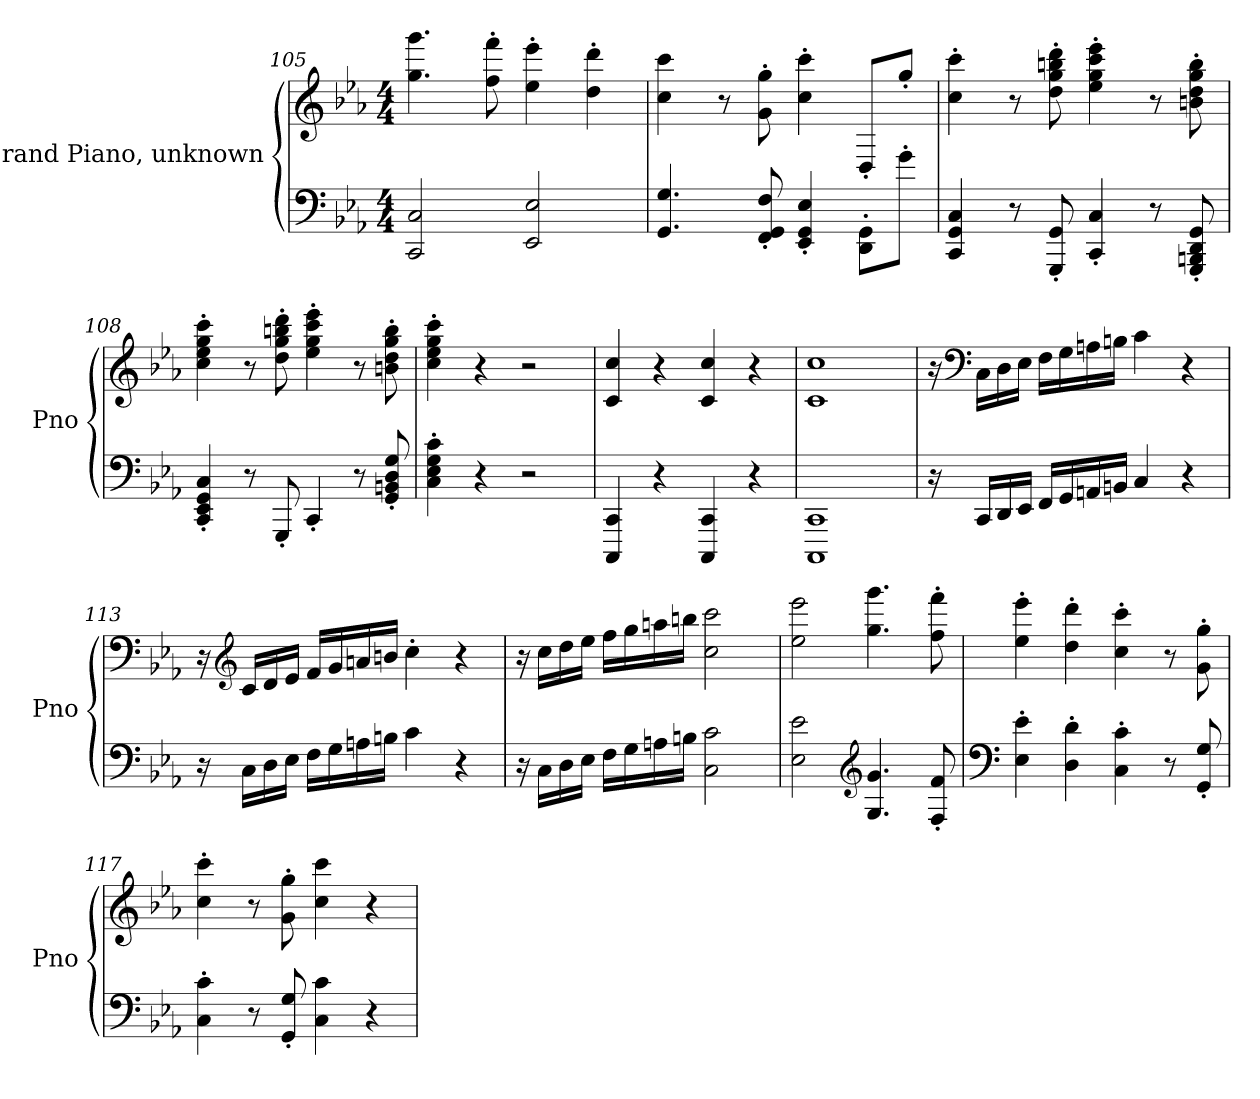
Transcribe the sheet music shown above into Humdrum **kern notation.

**kern	**kern
*part1	*part1
*staff2	*staff1
*I"Grand Piano, unknown	*
*I'Pno	*
*clefF4	*clefG2
*k[b-e-a-]	*k[b-e-a-]
*M4/4	*M4/4
=105	=105
2CC/ 2C/	4.gg\ 4.ggg\
.	8ff\' 8fff\'
2EE-/ 2E-/	4ee-\' 4eee-\'
.	4dd\' 4ddd\'
=106	=106
4.GG/ 4.G/	4cc\ 4ccc\
.	8r
8FF/' 8GG/' 8F/'	8g\' 8gg\'
4EE-/' 4GG/' 4E-/'	4cc\' 4ccc\'
8DD\' 8GG\'L	8D'/L
8g'\J	8gg'/J
=107	=107
4CC/ 4GG/ 4C/	4cc\' 4ccc\'
8r	8r
8GGG/' 8GG/'	8dd\' 8gg\' 8bbn\' 8ddd\'
4CC/' 4C/'	4ee-\' 4gg\' 4ccc\' 4eee-\'
8r	8r
8GGG/' 8BBBn/' 8DD/' 8GG/'	8bn\' 8dd\' 8gg\' 8bb\'
!!LO:LB:g=z
=108	=108
4CC/' 4EE-/' 4GG/' 4C/'	4cc\' 4ee-\' 4gg\' 4ccc\'
8r	8r
8GGG'/	8dd\' 8gg\' 8bbn\' 8ddd\'
4CC'/	4ee-\' 4gg\' 4ccc\' 4eee-\'
8r	8r
8GG/' 8BBn/' 8D/' 8G/'	8bn\' 8dd\' 8gg\' 8bb\'
=109	=109
4C\' 4E-\' 4G\' 4c\'	4cc\' 4ee-\' 4gg\' 4ccc\'
4r	4r
2r	2r
=110	=110
4CCC/ 4CC/	4c/ 4cc/
4r	4r
4CCC/ 4CC/	4c/ 4cc/
4r	4r
=111	=111
1CCC 1CC	1c 1cc
=112	=112
16r	16r
*	*clefF4
16CC/LL	16C\LL
16DD/	16D\
16EE-/JJ	16E-\JJ
16FF/LL	16F\LL
16GG/	16G\
16AAn/	16An\
16BBn/JJ	16Bn\JJ
4C/	4c\
4r	4r
!!LO:LB:g=z
=113	=113
16r	16r
*	*clefG2
16C\LL	16c/LL
16D\	16d/
16E-\JJ	16e-/JJ
16F\LL	16f/LL
16G\	16g/
16An\	16an/
16Bn\JJ	16bn/JJ
4c\	4cc'\
4r	4r
=114	=114
16r	16r
16C\LL	16cc\LL
16D\	16dd\
16E-\JJ	16ee-\JJ
16F\LL	16ff\LL
16G\	16gg\
16An\	16aan\
16Bn\JJ	16bbn\JJ
2C\ 2c\	2cc\ 2ccc\
=115	=115
2E-\ 2e-\	2ee-\ 2eee-\
*clefG2	*
4.G/ 4.g/	4.gg\ 4.ggg\
8F/' 8f/'	8ff\' 8fff\'
=116	=116
*clefF4	*
4E-\' 4e-\'	4ee-\' 4eee-\'
4D\' 4d\'	4dd\' 4ddd\'
4C\' 4c\'	4cc\' 4ccc\'
8r	8r
8GG/' 8G/'	8g\' 8gg\'
!!LO:LB:g=z
=117	=117
4C\' 4c\'	4cc\' 4ccc\'
8r	8r
8GG/' 8G/'	8g\' 8gg\'
4C\ 4c\	4cc\ 4ccc\
4r	4r
=	=
*-	*-
